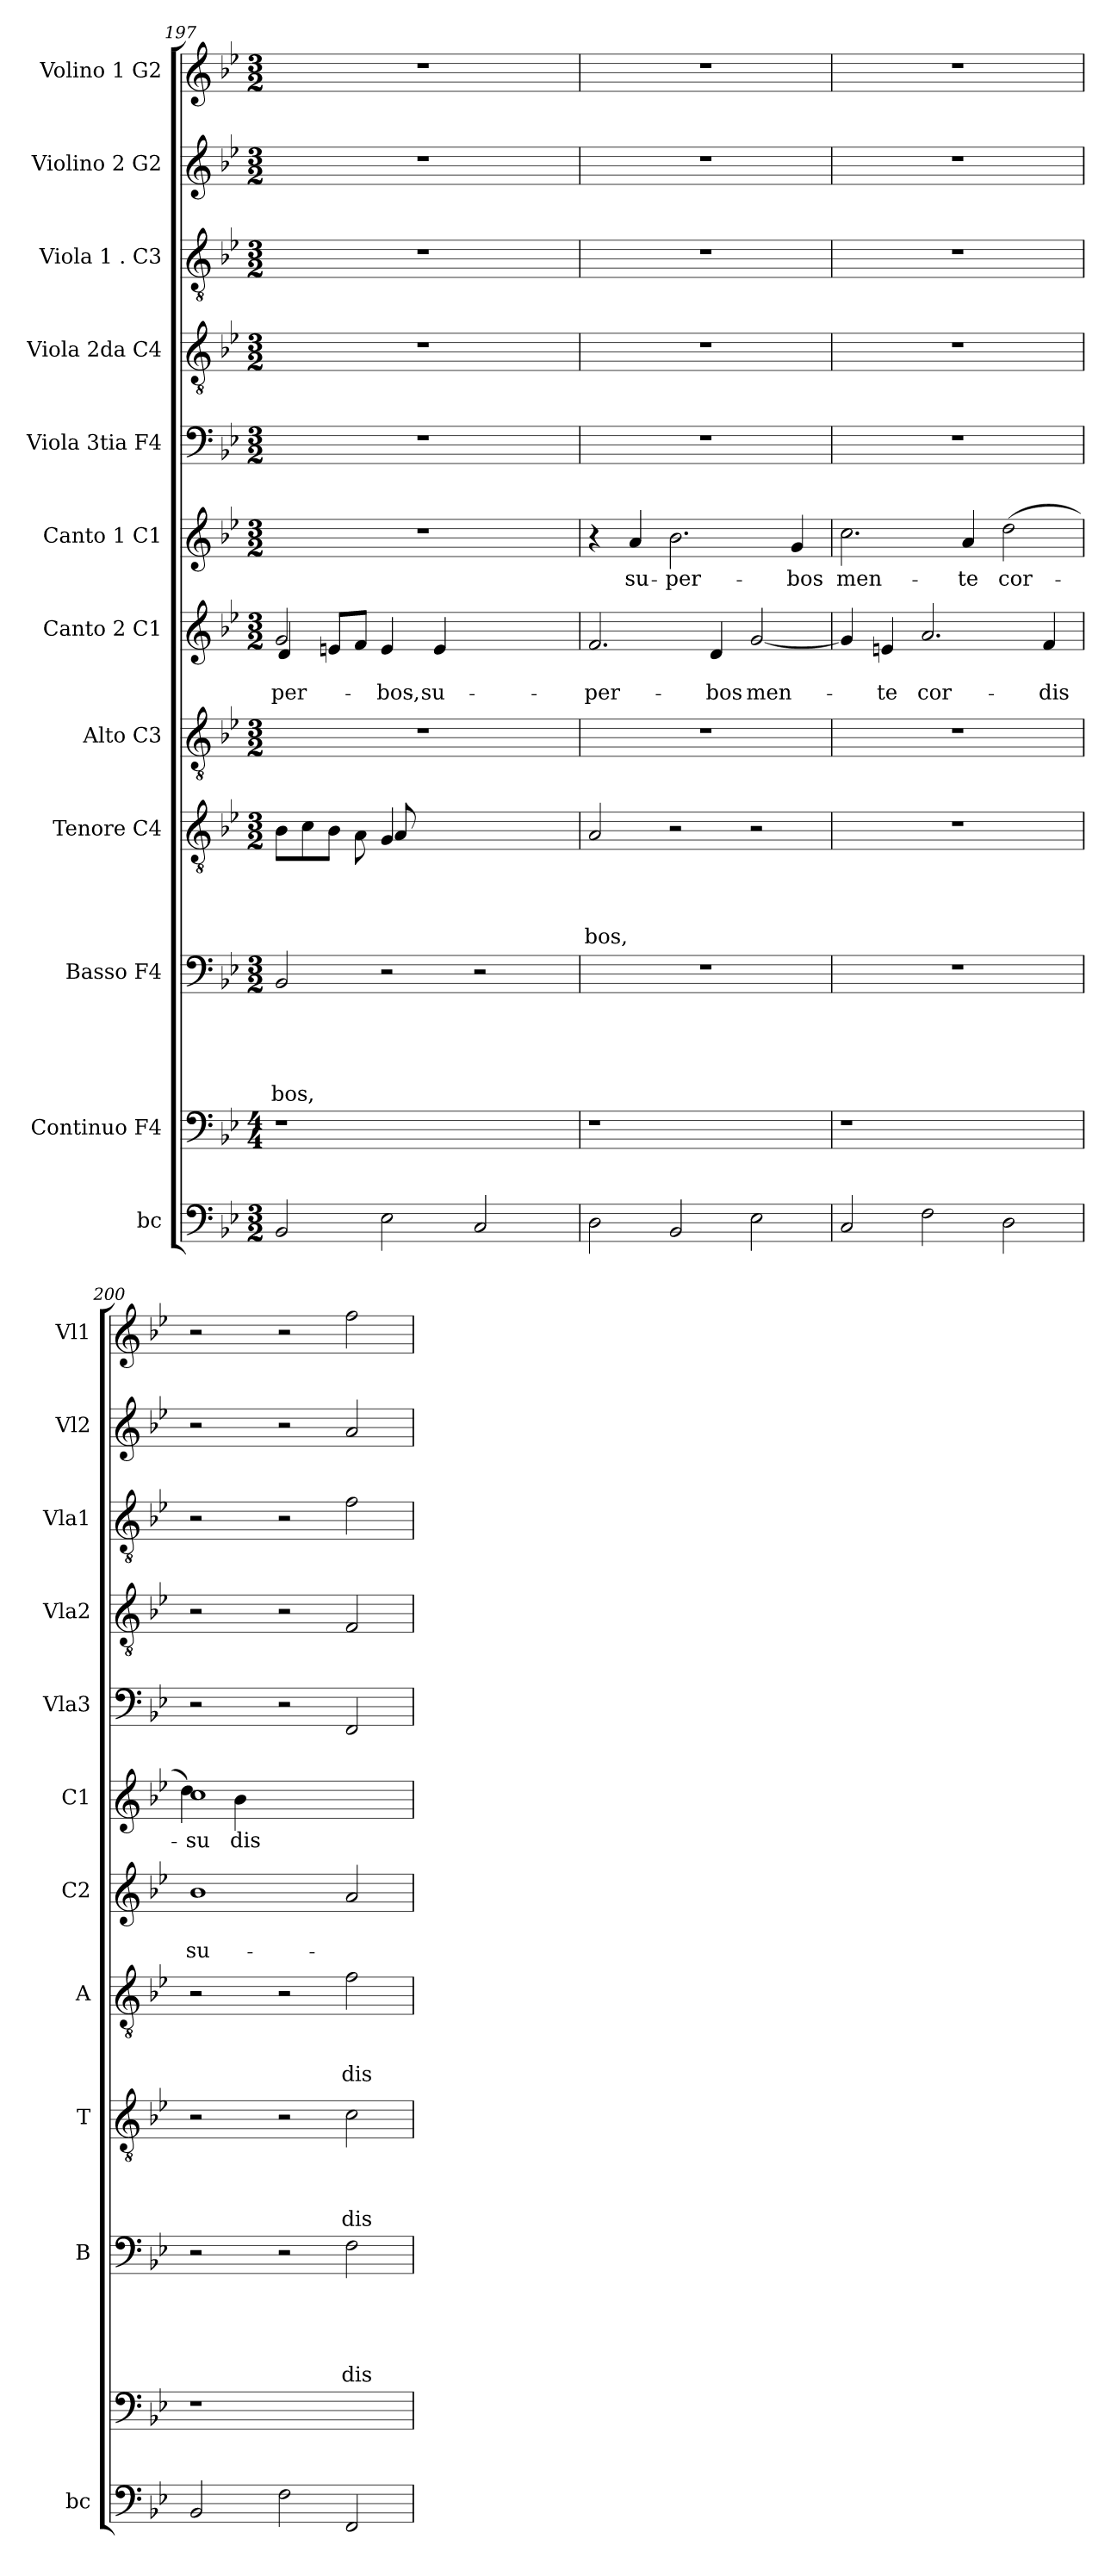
**kern	**kern	**kern	**text	**text	**text	**text	**text	**kern	**text	**text	**text	**text	**kern	**text	**text	**text	**kern	**text	**text	**kern	**text	**kern	**kern	**kern	**kern	**kern
*part12	*part11	*part10	*part10	*part10	*part10	*part10	*part10	*part9	*part9	*part9	*part9	*part9	*part8	*part8	*part8	*part8	*part7	*part7	*part7	*part6	*part6	*part5	*part4	*part3	*part2	*part1
*staff12	*staff11	*staff10	*staff10	*staff10	*staff10	*staff10	*staff10	*staff9	*staff9	*staff9	*staff9	*staff9	*staff8	*staff8	*staff8	*staff8	*staff7	*staff7	*staff7	*staff6	*staff6	*staff5	*staff4	*staff3	*staff2	*staff1
*I"bc	*I"Continuo F4	*I"Basso F4	*	*	*	*	*	*I"Tenore C4	*	*	*	*	*I"Alto C3	*	*	*	*I"Canto 2 C1	*	*	*I"Canto 1 C1	*	*I"Viola 3tia F4	*I"Viola 2da C4	*I"Viola 1 . C3	*I"Violino 2 G2	*I"Volino 1 G2
*I'bc	*	*I'B	*	*	*	*	*	*I'T	*	*	*	*	*I'A	*	*	*	*I'C2	*	*	*I'C1	*	*I'Vla3	*I'Vla2	*I'Vla1	*I'Vl2	*I'Vl1
*clefF4	*clefF4	*clefF4	*	*	*	*	*	*clefGv2	*	*	*	*	*clefGv2	*	*	*	*clefG2	*	*	*clefG2	*	*clefF4	*clefGv2	*clefGv2	*clefG2	*clefG2
*k[b-e-]	*k[b-e-]	*k[b-e-]	*	*	*	*	*	*k[b-e-]	*	*	*	*	*k[b-e-]	*	*	*	*k[b-e-]	*	*	*k[b-e-]	*	*k[b-e-]	*k[b-e-]	*k[b-e-]	*k[b-e-]	*k[b-e-]
*B-:	*B-:	*B-:	*	*	*	*	*	*B-:	*	*	*	*	*B-:	*	*	*	*B-:	*	*	*B-:	*	*B-:	*B-:	*B-:	*B-:	*B-:
*M3/2	*M4/4	*M3/2	*	*	*	*	*	*M3/2	*	*	*	*	*M3/2	*	*	*	*M3/2	*	*	*M3/2	*	*M3/2	*M3/2	*M3/2	*M3/2	*M3/2
=197	=197	=197	=197	=197	=197	=197	=197	=197	=197	=197	=197	=197	=197	=197	=197	=197	=197	=197	=197	=197	=197	=197	=197	=197	=197	=197
!	!	!	!	!	!	!	!LO:LY:b	!	!	!	!	!	!LO:N:vis=1	!	!	!	!	!	!LO:LY:b	!LO:N:vis=1	!	!	!	!	!	!
*	*	*	*	*	*	*	*	*^	*	*	*	*	*	*	*	*	*^	*	*	*	*	*	*	*	*	*
*	*	*	*	*	*	*	*	*	*^	*	*	*	*	*	*	*	*	*	*	*	*	*	*	*	*	*	*	*
*	*	*	*	*	*	*	*	*	*	*^	*	*	*	*	*	*	*	*	*	*	*	*	*	*	*	*	*	*	*
2BB-/	1r	2BB-/	.	.	.	.	-bos,	8B-\L	4.ryy	2ryy	2ryy	.	.	.	.	1.r	.	.	.	2g/	4d/	.	-per-	1.r	.	1.r	1.r	1.r	1.r	1.r
.	.	.	.	.	.	.	.	8c\	.	.	.	.	.	.	.	.	.	.	.	.	.	.	.	.	.	.	.	.	.	.
.	.	.	.	.	.	.	.	8B-\J	.	.	.	.	.	.	.	.	.	.	.	.	8en/L	.	.	.	.	.	.	.	.	.
.	.	.	.	.	.	.	.	2.ryy	8A\	.	.	.	.	.	.	.	.	.	.	.	8f/J	.	.	.	.	.	.	.	.	.
!	!	!	!	!	!	!	!	!	!	!	!	!	!	!	!	!	!	!	!	!	!	!	!LO:LY:b	!	!	!	!	!	!	!
2E-\	.	2r	.	.	.	.	.	.	2.ryy	4G/	8A/	.	.	.	.	.	.	.	.	2ryy	4e/	.	-bos,	.	.	.	.	.	.	.
.	.	.	.	.	.	.	.	.	.	.	2.ryy	.	.	.	.	.	.	.	.	.	.	.	.	.	.	.	.	.	.	.
!	!	!	!	!	!	!	!	!	!	!	!	!	!	!	!	!	!	!	!	!	!	!	!LO:LY:b	!	!	!	!	!	!	!
.	.	.	.	.	.	.	.	.	.	2.ryy	.	.	.	.	.	.	.	.	.	.	4e/	.	su-	.	.	.	.	.	.	.
2C/	2ryy	2r	.	.	.	.	.	.	.	.	.	.	.	.	.	.	.	.	.	2ryy	2ryy	.	.	.	.	.	.	.	.	.
.	.	.	.	.	.	.	.	4.ryy	.	.	.	.	.	.	.	.	.	.	.	.	.	.	.	.	.	.	.	.	.	.
.	.	.	.	.	.	.	.	.	4ryy	.	.	.	.	.	.	.	.	.	.	.	.	.	.	.	.	.	.	.	.	.
.	.	.	.	.	.	.	.	.	.	.	8ryy	.	.	.	.	.	.	.	.	.	.	.	.	.	.	.	.	.	.	.
*	*	*	*	*	*	*	*	*	*	*	*	*	*	*	*	*	*	*	*	*v	*v	*	*	*	*	*	*	*	*	*
=198	=198	=198	=198	=198	=198	=198	=198	=198	=198	=198	=198	=198	=198	=198	=198	=198	=198	=198	=198	=198	=198	=198	=198	=198	=198	=198	=198	=198	=198
!	!	!LO:N:vis=1	!	!	!	!	!	!	!	!	!	!	!	!	!LO:LY:b	!LO:N:vis=1	!	!	!	!	!	!LO:LY:b	!	!	!	!	!	!	!
*	*	*	*	*	*	*	*	*v	*v	*v	*v	*	*	*	*	*	*	*	*	*	*	*	*	*	*	*	*	*	*
2D\	1r	1.r	.	.	.	.	.	2A/	.	.	.	-bos,	1.r	.	.	.	2.f/	.	-per-	4r	.	1.r	1.r	1.r	1.r	1.r
!	!	!	!	!	!	!	!	!	!	!	!	!	!	!	!	!	!	!	!	!	!LO:LY:b	!	!	!	!	!
.	.	.	.	.	.	.	.	.	.	.	.	.	.	.	.	.	.	.	.	4a/	su-	.	.	.	.	.
!	!	!	!	!	!	!	!	!	!	!	!	!	!	!	!	!	!	!	!	!	!LO:LY:b	!	!	!	!	!
2BB-/	.	.	.	.	.	.	.	2r	.	.	.	.	.	.	.	.	.	.	.	2.b-\	-per-	.	.	.	.	.
!	!	!	!	!	!	!	!	!	!	!	!	!	!	!	!	!	!	!	!LO:LY:b	!	!	!	!	!	!	!
.	.	.	.	.	.	.	.	.	.	.	.	.	.	.	.	.	4d/	.	-bos	.	.	.	.	.	.	.
!	!	!	!	!	!	!	!	!	!	!	!	!	!	!	!	!	!	!	!LO:LY:b	!	!	!	!	!	!	!
2E-\	2ryy	.	.	.	.	.	.	2r	.	.	.	.	.	.	.	.	[<2g/	.	men-	.	.	.	.	.	.	.
!	!	!	!	!	!	!	!	!	!	!	!	!	!	!	!	!	!	!	!	!	!LO:LY:b	!	!	!	!	!
.	.	.	.	.	.	.	.	.	.	.	.	.	.	.	.	.	.	.	.	4g/	-bos	.	.	.	.	.
=199	=199	=199	=199	=199	=199	=199	=199	=199	=199	=199	=199	=199	=199	=199	=199	=199	=199	=199	=199	=199	=199	=199	=199	=199	=199	=199
!	!	!LO:N:vis=1	!	!	!	!	!	!LO:N:vis=1	!	!	!	!	!LO:N:vis=1	!	!	!	!	!	!	!	!LO:LY:b	!	!	!	!	!
2C/	1r	1.r	.	.	.	.	.	1.r	.	.	.	.	1.r	.	.	.	4g/]	.	.	2.cc\	men-	1.r	1.r	1.r	1.r	1.r
!	!	!	!	!	!	!	!	!	!	!	!	!	!	!	!	!	!	!	!LO:LY:b	!	!	!	!	!	!	!
.	.	.	.	.	.	.	.	.	.	.	.	.	.	.	.	.	4en/	.	-te	.	.	.	.	.	.	.
!	!	!	!	!	!	!	!	!	!	!	!	!	!	!	!	!	!	!	!LO:LY:b	!	!	!	!	!	!	!
2F\	.	.	.	.	.	.	.	.	.	.	.	.	.	.	.	.	2.a/	.	cor-	.	.	.	.	.	.	.
!	!	!	!	!	!	!	!	!	!	!	!	!	!	!	!	!	!	!	!	!	!LO:LY:b	!	!	!	!	!
.	.	.	.	.	.	.	.	.	.	.	.	.	.	.	.	.	.	.	.	4a/	-te	.	.	.	.	.
!	!	!	!	!	!	!	!	!	!	!	!	!	!	!	!	!	!	!	!	!	!LO:LY:b	!	!	!	!	!
2D\	2ryy	.	.	.	.	.	.	.	.	.	.	.	.	.	.	.	.	.	.	(>2dd\	cor-	.	.	.	.	.
!	!	!	!	!	!	!	!	!	!	!	!	!	!	!	!	!	!	!	!LO:LY:b	!	!	!	!	!	!	!
.	.	.	.	.	.	.	.	.	.	.	.	.	.	.	.	.	4f/	.	-dis	.	.	.	.	.	.	.
!!LO:PB:g=z
=200	=200	=200	=200	=200	=200	=200	=200	=200	=200	=200	=200	=200	=200	=200	=200	=200	=200	=200	=200	=200	=200	=200	=200	=200	=200	=200
!	!	!	!	!	!	!	!	!	!	!	!	!	!	!	!	!	!	!	!LO:LY:b	!	!LO:LY:b	!	!	!	!	!
*	*	*	*	*	*	*	*	*	*	*	*	*	*	*	*	*	*	*	*	*^	*	*	*	*	*	*
2BB-/	1r	2r	.	.	.	.	.	2r	.	.	.	.	2r	.	.	.	1b-	.	su-	1cc	4dd\)	-su-	2r	2r	2r	2r	2r
!	!	!	!	!	!	!	!	!	!	!	!	!	!	!	!	!	!	!	!	!	!	!LO:LY:b	!	!	!	!	!
.	.	.	.	.	.	.	.	.	.	.	.	.	.	.	.	.	.	.	.	.	4b-\	-dis	.	.	.	.	.
2F\	.	2r	.	.	.	.	.	2r	.	.	.	.	2r	.	.	.	.	.	.	.	2ryy	.	2r	2r	2r	2r	2r
!	!	!	!	!	!	!	!LO:LY:b	!	!	!	!	!LO:LY:b	!	!	!	!LO:LY:b	!	!	!	!	!	!	!	!	!	!	!
2FF/	2ryy	2F\	.	.	.	.	dis-	2c\	.	.	.	dis-	2f\	.	.	dis-	2a/	.	.	2ryy	2ryy	.	2FF/	2F/	2f\	2a/	2ff\
*	*	*	*	*	*	*	*	*	*	*	*	*	*	*	*	*	*	*	*	*v	*v	*	*	*	*	*	*
=	=	=	=	=	=	=	=	=	=	=	=	=	=	=	=	=	=	=	=	=	=	=	=	=	=	=
*-	*-	*-	*-	*-	*-	*-	*-	*-	*-	*-	*-	*-	*-	*-	*-	*-	*-	*-	*-	*-	*-	*-	*-	*-	*-	*-
